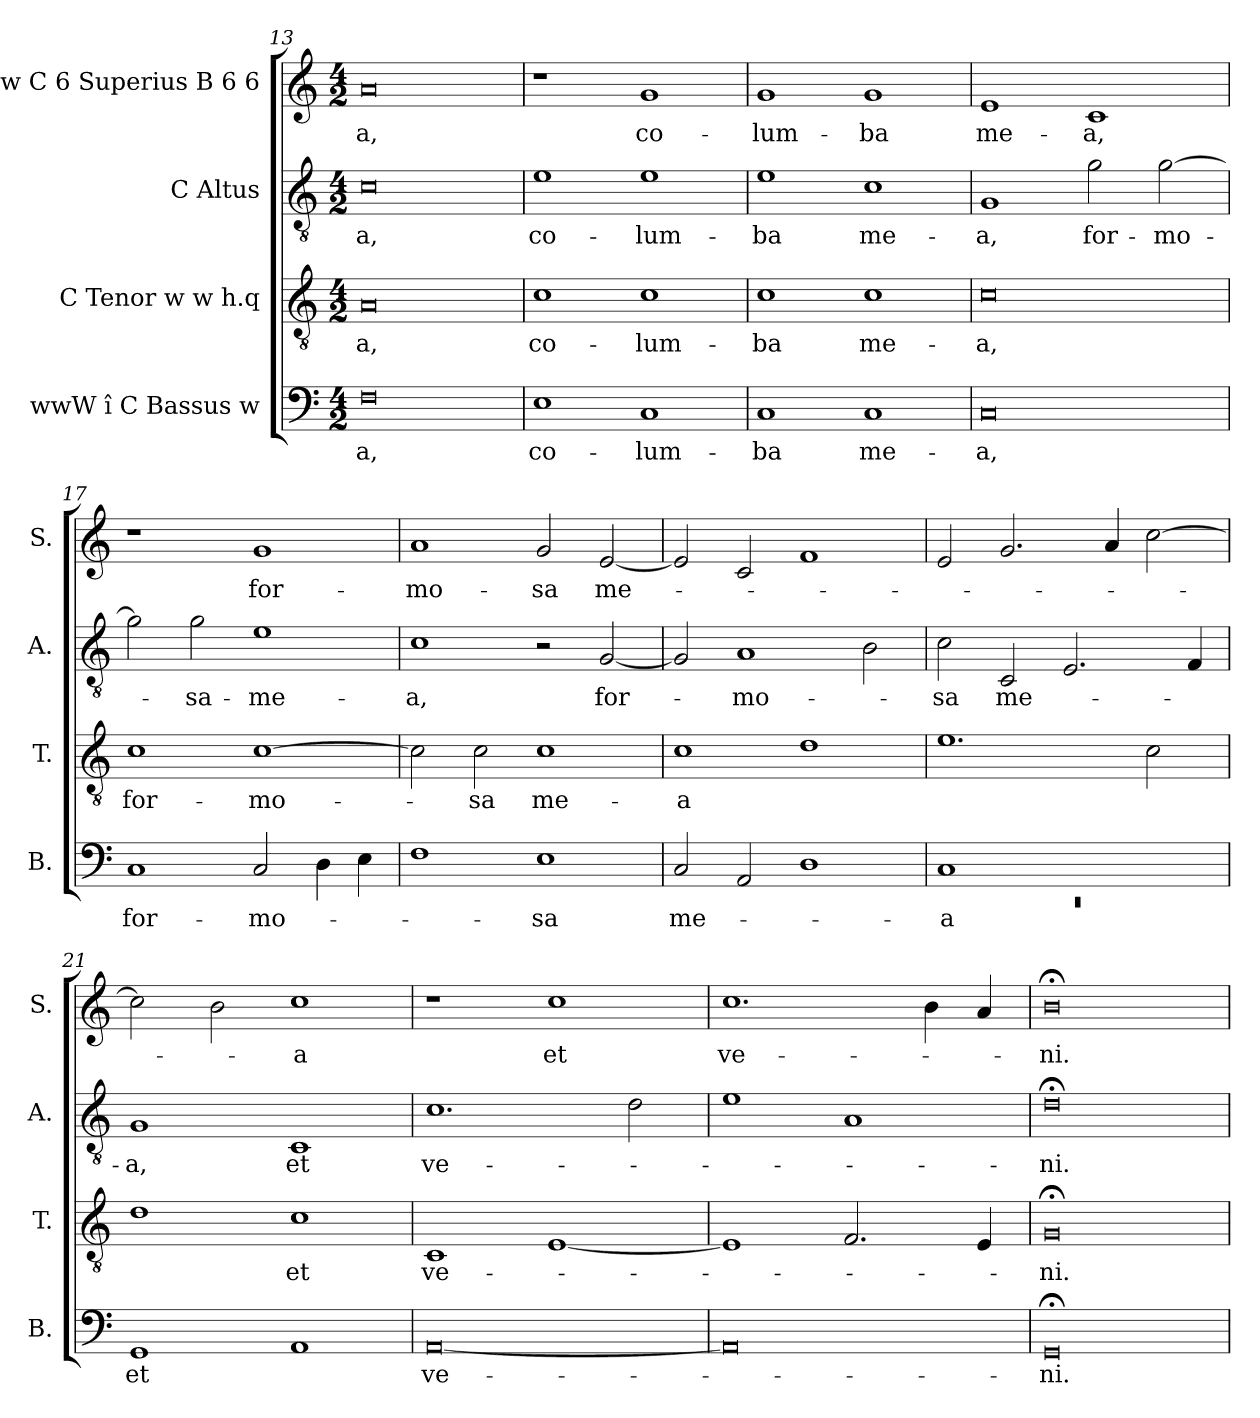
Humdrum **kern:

**kern	**text	**kern	**text	**kern	**text	**kern	**text
*part4	*part4	*part3	*part3	*part2	*part2	*part1	*part1
*staff4	*staff4	*staff3	*staff3	*staff2	*staff2	*staff1	*staff1
*I"wwW î C Bassus w	*	*I"C Tenor w w h.q	*	*I"C Altus	*	*I"w w C 6 Superius B 6 6	*
*I'B.	*	*I'T.	*	*I'A.	*	*I'S.	*
*clefF4	*	*clefGv2	*	*clefGv2	*	*clefG2	*
*k[]	*	*k[]	*	*k[]	*	*k[]	*
*C:	*	*C:	*	*C:	*	*C:	*
*M4/2	*	*M4/2	*	*M4/2	*	*M4/2	*
=13	=13	=13	=13	=13	=13	=13	=13
!	!LO:LY:b	!	!LO:LY:b	!	!LO:LY:b	!	!LO:LY:b
0F	-a,	0A	-a,	0c	-a,	0a	-a,
=14	=14	=14	=14	=14	=14	=14	=14
!	!LO:LY:b	!	!LO:LY:b	!	!LO:LY:b	!	!
1E	co-	1c	co-	1e	co-	1r	.
!	!LO:LY:b	!	!LO:LY:b	!	!LO:LY:b	!	!LO:LY:b
1C	-lum-	1c	-lum-	1e	-lum-	1g	co-
=15	=15	=15	=15	=15	=15	=15	=15
!	!LO:LY:b	!	!LO:LY:b	!	!LO:LY:b	!	!LO:LY:b
1C	-ba	1c	-ba	1e	-ba	1g	-lum-
!	!LO:LY:b	!	!LO:LY:b	!	!LO:LY:b	!	!LO:LY:b
1C	me-	1c	me-	1c	me-	1g	-ba
!!LO:LB:g=z
=16	=16	=16	=16	=16	=16	=16	=16
!	!LO:LY:b	!	!LO:LY:b	!	!LO:LY:b	!	!LO:LY:b
0C	-a,	0c	-a,	1G	-a,	1e	me-
!	!	!	!	!	!LO:LY:b	!	!LO:LY:b
.	.	.	.	2g\	for-	1c	-a,
!	!	!	!	!	!LO:LY:b	!	!
.	.	.	.	[>2g\	-mo-	.	.
=17	=17	=17	=17	=17	=17	=17	=17
!	!LO:LY:b	!	!LO:LY:b	!	!	!	!
1C	for-	1c	for-	2g\]	.	1r	.
!	!	!	!	!	!LO:LY:b	!	!
.	.	.	.	2g\	-sa-	.	.
!	!LO:LY:b	!	!LO:LY:b	!	!LO:LY:b	!	!LO:LY:b
2C/	-mo-	[>1c	-mo-	1e	-me-	1g	for-
4D\	.	.	.	.	.	.	.
4E\	.	.	.	.	.	.	.
=18	=18	=18	=18	=18	=18	=18	=18
!	!	!	!	!	!LO:LY:b	!	!LO:LY:b
1F	.	2c\]	.	1c	-a,	1a	-mo-
!	!	!	!LO:LY:b	!	!	!	!
.	.	2c\	-sa	.	.	.	.
!	!LO:LY:b	!	!LO:LY:b	!	!	!	!LO:LY:b
1E	-sa	1c	me-	2r	.	2g/	-sa
!	!	!	!	!	!LO:LY:b	!	!LO:LY:b
.	.	.	.	[<2G/	for-	[<2e/	me-
=19	=19	=19	=19	=19	=19	=19	=19
!	!LO:LY:b	!	!LO:LY:b:rj	!	!	!	!
2C/	me-	1c	-a	2G/]	.	2e/]	.
!	!	!	!	!	!LO:LY:b	!	!
2AA/	.	.	.	1A	-mo-	2c/	.
1D	.	1d	.	.	.	1f	.
.	.	.	.	2B\	.	.	.
=20	=20	=20	=20	=20	=20	=20	=20
*^	*	*	*	*	*	*	*
!	!LO:N:vis=1	!LO:LY:b:rj	!	!	!	!LO:LY:b	!	!
1C	0rEE	-a	1.e	.	2c\	-sa	2e/	.
!	!	!	!	!	!	!LO:LY:b	!	!
.	.	.	.	.	2C/	me-	2.g/	.
1ryy	.	.	.	.	2.E/	.	.	.
.	.	.	.	.	.	.	4a/	.
.	.	.	2c\	.	.	.	[>2cc\	.
.	.	.	.	.	4F/	.	.	.
*v	*v	*	*	*	*	*	*	*
!!LO:PB:g=z
=21	=21	=21	=21	=21	=21	=21	=21
!	!LO:LY:b	!	!	!	!LO:LY:b	!	!
1GG	et	1d	.	1G	-a,	2cc\]	.
.	.	.	.	.	.	2b\	.
!	!	!	!LO:LY:b	!	!LO:LY:b	!	!LO:LY:b:rj
1AA	.	1c	et	1C	et	1cc	-a
=22	=22	=22	=22	=22	=22	=22	=22
!	!LO:LY:b	!	!LO:LY:b	!	!LO:LY:b	!	!
[<0AA	ve-	1C	ve-	1.c	ve-	1r	.
!	!	!	!	!	!	!	!LO:LY:b
.	.	[<1E	.	.	.	1cc	et
.	.	.	.	2d\	.	.	.
=23	=23	=23	=23	=23	=23	=23	=23
!	!	!	!	!	!	!	!LO:LY:b
0AA]	.	1E]	.	1e	.	1.cc	ve-
.	.	2.F/	.	1A	.	.	.
.	.	.	.	.	.	4b\	.
.	.	4E/	.	.	.	4a/	.
=24	=24	=24	=24	=24	=24	=24	=24
!	!LO:LY:b	!	!LO:LY:b	!	!LO:LY:b	!	!LO:LY:b
0GG;	-ni.	0G;	-ni.	0d;<	-ni.	0b;<	-ni.
=	=	=	=	=	=	=	=
*-	*-	*-	*-	*-	*-	*-	*-
